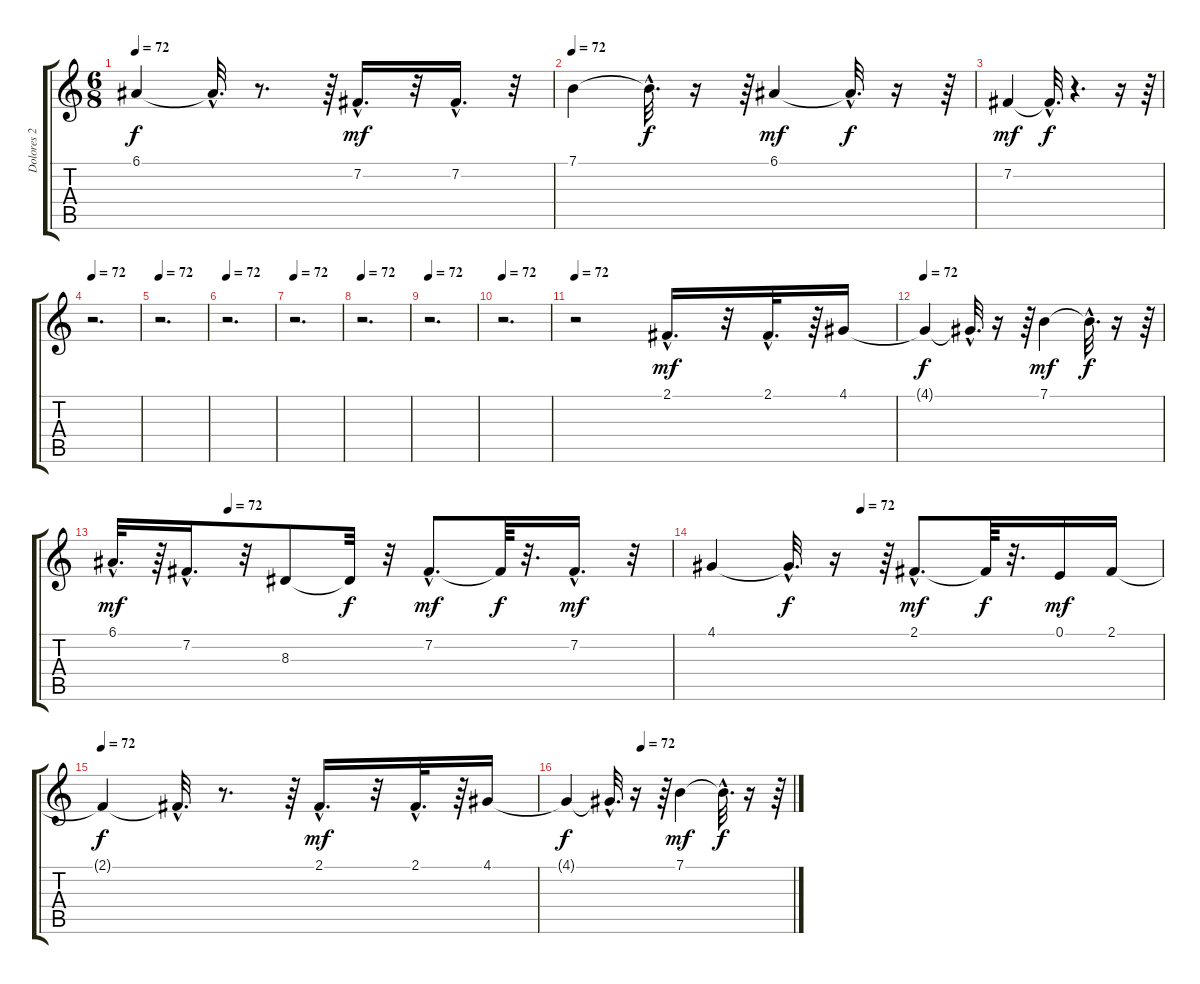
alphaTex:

\track ("Dolores 2" "Dolores 2") {instrument pad3polysynth}
\staff {score tabs}
\tuning (E4 B3 G3 D3 A2 E2) {hide}
\ts (6 8)
\tempo 72
\clef g2
\ks c
6.1{t}.4{dy f} 6.1{hac t}.32{d} r.8{d} r.64 7.2{hac}.16{d dy mf} r.32 7.2{hac}.16{d} r.32 |
\tempo 72
7.1.4 7.1{hac t}.32{d dy f} r.16 r.64 6.1.4{dy mf} 6.1{hac t}.32{d dy f} r.16 r.64 |
7.2.4{dy mf} 7.2{hac t}.32{d dy f} r.4{d} r.16 r.64 |
\tempo 72
r.2{d} |
\tempo 72
r.2{d} |
\tempo 72
r.2{d} |
\tempo 72
r.2{d} |
\tempo 72
r.2{d} |
\tempo 72
r.2{d} |
\tempo 72
r.2{d} |
\tempo 72
r.2 2.1{hac}.16{d dy mf} r.32 2.1{hac}.32{d} r.64 4.1.16 |
\tempo 72
4.1{t}.4{dy f} 4.1{hac t}.32{d} r.16 r.64 7.1.4{dy mf} 7.1{hac t}.32{d dy f} r.16 r.64 |
\tempo (72 0.20833333333333334)
6.1{hac}.32{d dy mf} r.64 7.2{hac}.16{d} r.32 8.3.8 8.3{t}.32{dy f} r.32 7.2{hac}.8{d dy mf} 7.2{t}.64{dy f} r.32{d} 7.2{hac}.16{d dy mf} r.32 |
\tempo (72 0.3333333333333333)
4.1.4 4.1{hac t}.32{d dy f} r.16 r.64 2.1{hac}.8{d dy mf} 2.1{t}.64{dy f} r.32{d} 0.1.16{dy mf} 2.1.16 |
\tempo 72
2.1{t}.4{dy f} 2.1{hac t}.32{d} r.8{d} r.64 2.1{hac}.16{d dy mf} r.32 2.1{hac}.32{d} r.64 4.1.16 |
\tempo (72 0.3333333333333333)
4.1{t}.4{dy f} 4.1{hac t}.32{d} r.16 r.64 7.1.4{dy mf} 7.1{hac t}.32{d dy f} r.16 r.64
